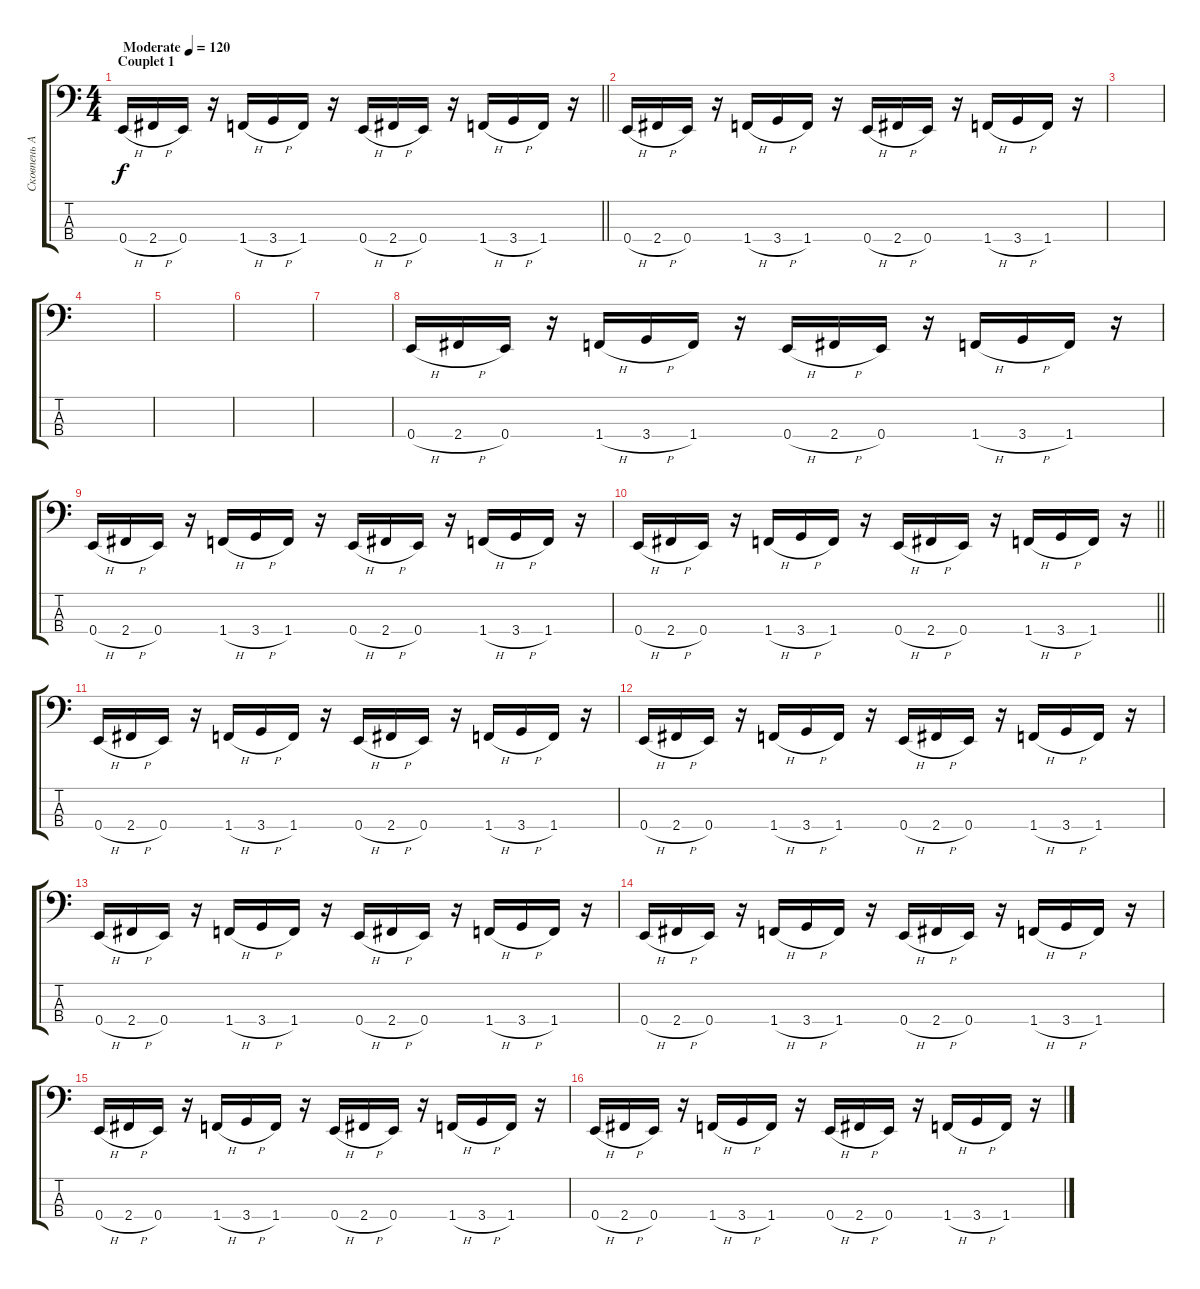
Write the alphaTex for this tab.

\track ("Сковпень Александр" "Сковпень А") {instrument electricbassfinger}
\staff {score tabs}
\tuning (G2 D2 A1 E1) {hide}
\ts (4 4)
\section ("" "Couplet 1")
\tempo (120 "Moderate")
\clef f4
\barLineRight lightlight
\ks c
0.4{h}.16{dy f instrument electricbassfinger} 2.4{h}.16 0.4.16 r.16 1.4{h}.16 3.4{h}.16 1.4.16 r.16 0.4{h}.16 2.4{h}.16 0.4.16 r.16 1.4{h}.16 3.4{h}.16 1.4.16 r.16 |
0.4{h}.16 2.4{h}.16 0.4.16 r.16 1.4{h}.16 3.4{h}.16 1.4.16 r.16 0.4{h}.16 2.4{h}.16 0.4.16 r.16 1.4{h}.16 3.4{h}.16 1.4.16 r.16 |
|
|
|
|
|
0.4{h}.16 2.4{h}.16 0.4.16 r.16 1.4{h}.16 3.4{h}.16 1.4.16 r.16 0.4{h}.16 2.4{h}.16 0.4.16 r.16 1.4{h}.16 3.4{h}.16 1.4.16 r.16 |
0.4{h}.16 2.4{h}.16 0.4.16 r.16 1.4{h}.16 3.4{h}.16 1.4.16 r.16 0.4{h}.16 2.4{h}.16 0.4.16 r.16 1.4{h}.16 3.4{h}.16 1.4.16 r.16 |
\barLineRight lightlight
0.4{h}.16 2.4{h}.16 0.4.16 r.16 1.4{h}.16 3.4{h}.16 1.4.16 r.16 0.4{h}.16 2.4{h}.16 0.4.16 r.16 1.4{h}.16 3.4{h}.16 1.4.16 r.16 |
0.4{h}.16 2.4{h}.16 0.4.16 r.16 1.4{h}.16 3.4{h}.16 1.4.16 r.16 0.4{h}.16 2.4{h}.16 0.4.16 r.16 1.4{h}.16 3.4{h}.16 1.4.16 r.16 |
0.4{h}.16 2.4{h}.16 0.4.16 r.16 1.4{h}.16 3.4{h}.16 1.4.16 r.16 0.4{h}.16 2.4{h}.16 0.4.16 r.16 1.4{h}.16 3.4{h}.16 1.4.16 r.16 |
0.4{h}.16 2.4{h}.16 0.4.16 r.16 1.4{h}.16 3.4{h}.16 1.4.16 r.16 0.4{h}.16 2.4{h}.16 0.4.16 r.16 1.4{h}.16 3.4{h}.16 1.4.16 r.16 |
0.4{h}.16 2.4{h}.16 0.4.16 r.16 1.4{h}.16 3.4{h}.16 1.4.16 r.16 0.4{h}.16 2.4{h}.16 0.4.16 r.16 1.4{h}.16 3.4{h}.16 1.4.16 r.16 |
0.4{h}.16 2.4{h}.16 0.4.16 r.16 1.4{h}.16 3.4{h}.16 1.4.16 r.16 0.4{h}.16 2.4{h}.16 0.4.16 r.16 1.4{h}.16 3.4{h}.16 1.4.16 r.16 |
0.4{h}.16 2.4{h}.16 0.4.16 r.16 1.4{h}.16 3.4{h}.16 1.4.16 r.16 0.4{h}.16 2.4{h}.16 0.4.16 r.16 1.4{h}.16 3.4{h}.16 1.4.16 r.16
